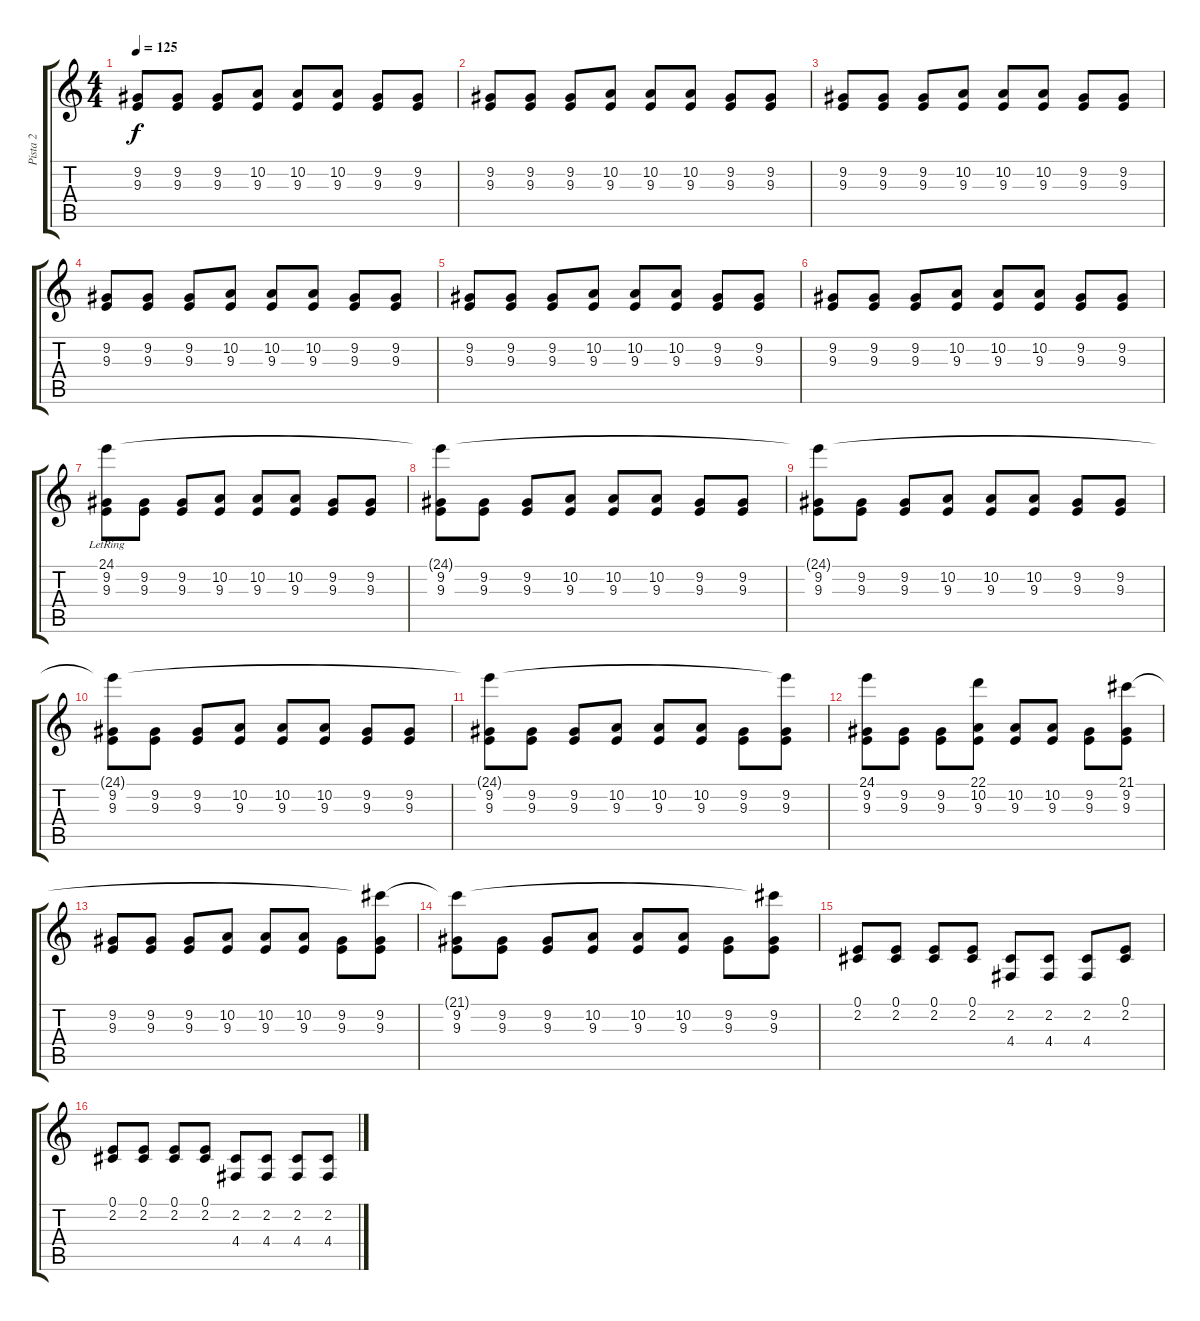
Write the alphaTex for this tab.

\track ("Pista 2" "Pista 2") {instrument lead4chiff}
\staff {score tabs}
\tuning (E4 B3 G3 D3 A2 E2) {hide}
\ts (4 4)
\tempo 125
\clef g2
\ks c
(9.2 9.3).8{dy f} (9.2 9.3).8 (9.2 9.3).8 (10.2 9.3).8 (10.2 9.3).8 (10.2 9.3).8 (9.2 9.3).8 (9.2 9.3).8 |
(9.2 9.3).8 (9.2 9.3).8 (9.2 9.3).8 (10.2 9.3).8 (10.2 9.3).8 (10.2 9.3).8 (9.2 9.3).8 (9.2 9.3).8 |
(9.2 9.3).8 (9.2 9.3).8 (9.2 9.3).8 (10.2 9.3).8 (10.2 9.3).8 (10.2 9.3).8 (9.2 9.3).8 (9.2 9.3).8 |
(9.2 9.3).8 (9.2 9.3).8 (9.2 9.3).8 (10.2 9.3).8 (10.2 9.3).8 (10.2 9.3).8 (9.2 9.3).8 (9.2 9.3).8 |
(9.2 9.3).8 (9.2 9.3).8 (9.2 9.3).8 (10.2 9.3).8 (10.2 9.3).8 (10.2 9.3).8 (9.2 9.3).8 (9.2 9.3).8 |
(9.2 9.3).8 (9.2 9.3).8 (9.2 9.3).8 (10.2 9.3).8 (10.2 9.3).8 (10.2 9.3).8 (9.2 9.3).8 (9.2 9.3).8 |
(24.1{lr} 9.2 9.3).8 (9.2 9.3).8 (9.2 9.3).8 (10.2 9.3).8 (10.2 9.3).8 (10.2 9.3).8 (9.2 9.3).8 (9.2 9.3).8 |
(24.1{t} 9.2 9.3).8 (9.2 9.3).8 (9.2 9.3).8 (10.2 9.3).8 (10.2 9.3).8 (10.2 9.3).8 (9.2 9.3).8 (9.2 9.3).8 |
(24.1{t} 9.2 9.3).8 (9.2 9.3).8 (9.2 9.3).8 (10.2 9.3).8 (10.2 9.3).8 (10.2 9.3).8 (9.2 9.3).8 (9.2 9.3).8 |
(24.1{t} 9.2 9.3).8 (9.2 9.3).8 (9.2 9.3).8 (10.2 9.3).8 (10.2 9.3).8 (10.2 9.3).8 (9.2 9.3).8 (9.2 9.3).8 |
(24.1{t} 9.2 9.3).8 (9.2 9.3).8 (9.2 9.3).8 (10.2 9.3).8 (10.2 9.3).8 (10.2 9.3).8 (9.2 9.3).8 (24.1{t} 9.2 9.3).8 |
(24.1 9.2 9.3).8 (9.2 9.3).8 (9.2 9.3).8 (22.1 10.2 9.3).8 (10.2 9.3).8 (10.2 9.3).8 (9.2 9.3).8 (21.1 9.2 9.3).8 |
(9.2 9.3).8 (9.2 9.3).8 (9.2 9.3).8 (10.2 9.3).8 (10.2 9.3).8 (10.2 9.3).8 (9.2 9.3).8 (21.1{t} 9.2 9.3).8 |
(21.1{t} 9.2 9.3).8 (9.2 9.3).8 (9.2 9.3).8 (10.2 9.3).8 (10.2 9.3).8 (10.2 9.3).8 (9.2 9.3).8 (21.1{t} 9.2 9.3).8 |
(0.1 2.2).8 (0.1 2.2).8 (0.1 2.2).8 (0.1 2.2).8 (2.2 4.4).8 (2.2 4.4).8 (2.2 4.4).8 (0.1 2.2).8 |
(0.1 2.2).8 (0.1 2.2).8 (0.1 2.2).8 (0.1 2.2).8 (2.2 4.4).8 (2.2 4.4).8 (2.2 4.4).8 (2.2 4.4).8
